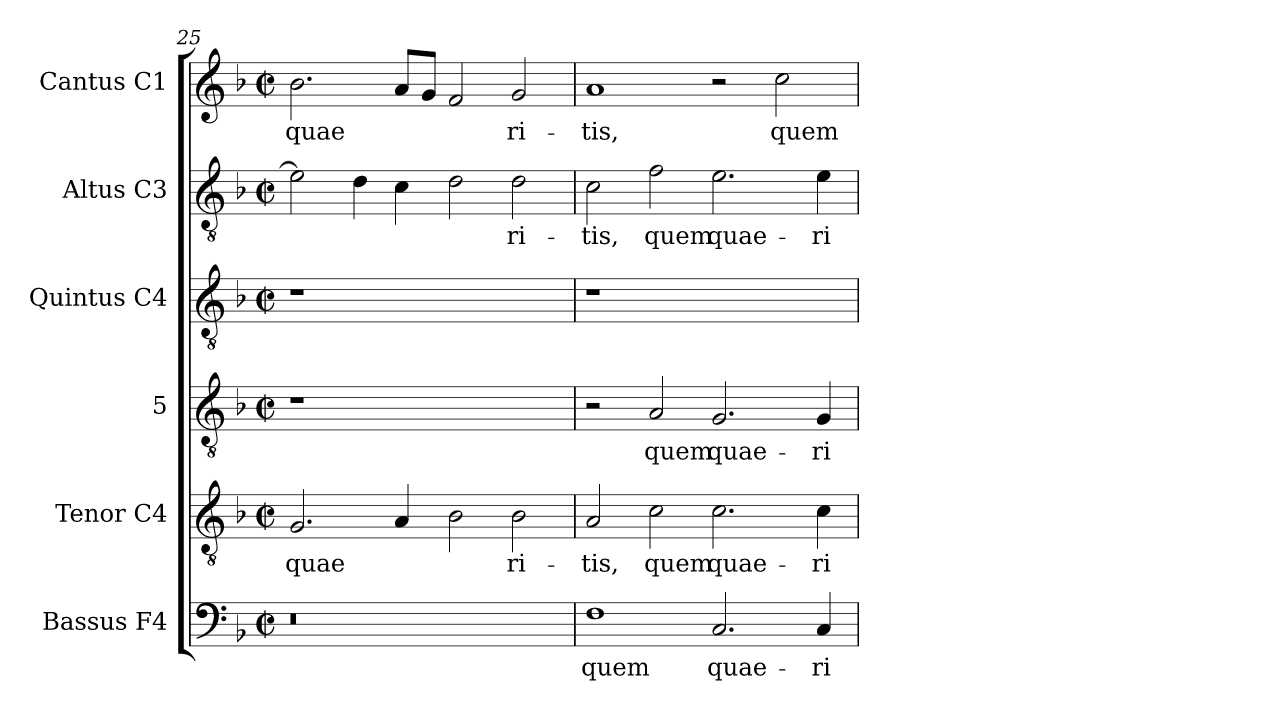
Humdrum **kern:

**kern	**text	**kern	**text	**kern	**text	**kern	**kern	**text	**kern	**text
*part6	*part6	*part5	*part5	*part4	*part4	*part3	*part2	*part2	*part1	*part1
*staff6	*staff6	*staff5	*staff5	*staff4	*staff4	*staff3	*staff2	*staff2	*staff1	*staff1
*I"Bassus  F4	*	*I"Tenor  C4	*	*I"5	*	*I"Quintus  C4	*I"Altus  C3	*	*I"Cantus  C1	*
*I'B	*	*I'T	*	*	*	*	*I'A	*	*I'C	*
*clefF4	*	*clefGv2	*	*clefGv2	*	*clefGv2	*clefGv2	*	*clefG2	*
*k[b-]	*	*k[b-]	*	*k[b-]	*	*k[b-]	*k[b-]	*	*k[b-]	*
*F:	*	*F:	*	*F:	*	*F:	*F:	*	*F:	*
*M2/2	*	*M2/2	*	*M2/2	*	*M2/2	*M2/2	*	*M2/2	*
*met(c|)	*	*met(c|)	*	*met(c|)	*	*met(c|)	*met(c|)	*	*met(c|)	*
=25	=25	=25	=25	=25	=25	=25	=25	=25	=25	=25
!	!	!	!LO:LY:b:cj	!	!	!	!	!LO:LY:b:cj	!	!LO:LY:b:cj
0r	.	2.G/	quae-	1r	.	1r	2e-\]	--	2.b-\	quae-
!	!	!	!	!	!	!	!	!LO:LY:b:cj	!	!
.	.	.	.	.	.	.	4d\	--	.	.
!	!	!	!LO:LY:b:cj	!	!	!	!	!LO:LY:b:cj	!	!LO:LY:b:cj
.	.	4A/	--	.	.	.	4c\	--	8a/L	--
!	!	!	!	!	!	!	!	!	!	!LO:LY:b:cj
.	.	.	.	.	.	.	.	.	8g/J	--
!	!	!	!LO:LY:b:cj	!	!	!	!	!LO:LY:b:cj	!	!LO:LY:b:cj
.	.	2B-\	--	1ryy	.	1ryy	2d\	--	2f/	--
!	!	!	!LO:LY:b:cj	!	!	!	!	!LO:LY:b:cj	!	!LO:LY:b:cj
.	.	2B-\	-ri-	.	.	.	2d\	-ri-	2g/	-ri-
!!LO:PB:g=z
=26	=26	=26	=26	=26	=26	=26	=26	=26	=26	=26
!	!LO:LY:b:cj	!	!LO:LY:b:cj	!	!	!	!	!LO:LY:b:cj	!	!LO:LY:b:cj
1F	quem	2A/	-tis,	2r	.	1r	2c\	-tis,	1a	-tis,
!	!	!	!LO:LY:b:cj	!	!LO:LY:b:cj	!	!	!LO:LY:b:cj	!	!
.	.	2c\	quem	2A/	quem	.	2f\	quem	.	.
!	!LO:LY:b:cj	!	!LO:LY:b:cj	!	!LO:LY:b:cj	!	!	!LO:LY:b:cj	!	!
2.C/	quae-	2.c\	quae-	2.G/	quae-	1ryy	2.e\	quae-	2r	.
!	!	!	!	!	!	!	!	!	!	!LO:LY:b:cj
.	.	.	.	.	.	.	.	.	2cc\	quem
!	!LO:LY:b:cj	!	!LO:LY:b:cj	!	!LO:LY:b:cj	!	!	!LO:LY:b:cj	!	!
4C/	-ri-	4c\	-ri-	4G/	-ri-	.	4e\	-ri-	.	.
=	=	=	=	=	=	=	=	=	=	=
*-	*-	*-	*-	*-	*-	*-	*-	*-	*-	*-
